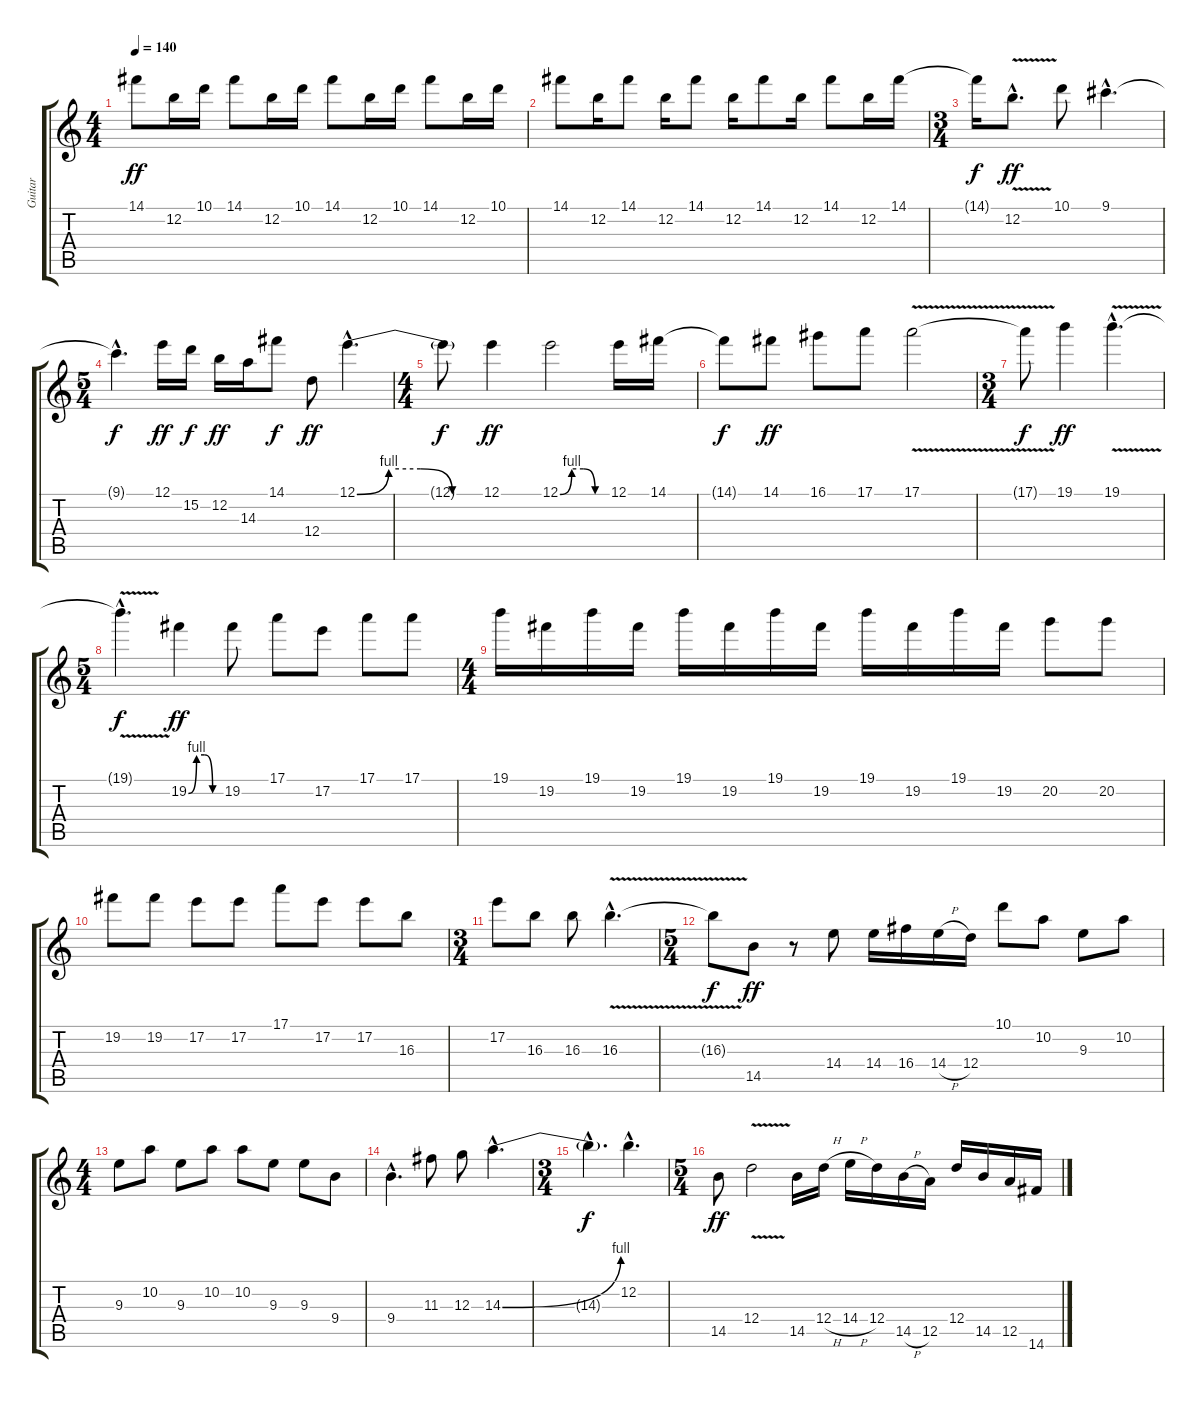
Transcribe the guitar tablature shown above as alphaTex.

\track ("Guitar" "Guitar") {instrument distortionguitar}
\staff {score tabs}
\tuning (E4 B3 G3 D3 A2 E2) {hide}
\ts (4 4)
\tempo 140
\clef g2
\ks c
14.1.8{dy ff} 12.2.16 10.1.16 14.1.8 12.2.16 10.1.16 14.1.8 12.2.16 10.1.16 14.1.8 12.2.16 10.1.16 |
14.1.8 12.2.16 14.1.8 12.2.16 14.1.8 12.2.16 14.1.8 12.2.16 14.1.8 12.2.16 14.1.16 |
\ts (3 4)
14.1{t}.16{dy f} 12.2{v hac}.8{d dy ff} 10.1.8 9.1{hac}.4{d} |
\ts (5 4)
9.1{hac t}.4{d dy f} 12.1.16{dy ff} 15.2.16{dy f} 12.2.16{dy ff} 14.3.16 14.1.8{dy f} 12.4.8{dy ff} 12.1{be (custom 0 0 15 4 30 4 45 0 60 0) hac}.4{d} |
\ts (4 4)
12.1{t}.8{dy f} 12.1.4{dy ff} 12.1{be (custom 0 0 15 4 30 4 45 0 60 0)}.2 12.1.16 14.1.16 |
14.1{t}.8{dy f} 14.1.8{dy ff} 16.1.8 17.1.8 17.1{v}.2 |
\ts (3 4)
17.1{t}.8{dy f} 19.1.4{dy ff} 19.1{v hac}.4{d} |
\ts (5 4)
19.1{hac t}.4{d dy f} 19.2{be (custom 0 0 15 4 30 4 45 0 60 0)}.4{dy ff} 19.2.8 17.1.8 17.2.8 17.1.8 17.1.8 |
\ts (4 4)
19.1.16 19.2.16 19.1.16 19.2.16 19.1.16 19.2.16 19.1.16 19.2.16 19.1.16 19.2.16 19.1.16 19.2.16 20.2.8 20.2.8 |
19.2.8 19.2.8 17.2.8 17.2.8 17.1.8 17.2.8 17.2.8 16.3.8 |
\ts (3 4)
17.2.8 16.3.8 16.3.8 16.3{v hac}.4{d} |
\ts (5 4)
16.3{t}.8{dy f} 14.5.8{dy ff} r.8 14.4.8 14.4.16 16.4.16 14.4{h}.16 12.4.16 10.1.8 10.2.8 9.3.8 10.2.8 |
\ts (4 4)
9.3.8 10.2.8 9.3.8 10.2.8 10.2.8 9.3.8 9.3.8 9.4.8 |
9.4{hac}.4{d} 11.3.8 12.3.8 14.3{be (bend 0 0 60 4) hac}.4{d} |
\ts (3 4)
14.3{hac t}.4{d dy f} 12.2{hac}.4{d} |
\ts (5 4)
14.5.8{dy ff} 12.4{v}.2 14.5.16 12.4{h}.16 14.4{h}.16 12.4.16 14.5{h}.16 12.5.16 12.4.16 14.5.16 12.5.16 14.6.16
